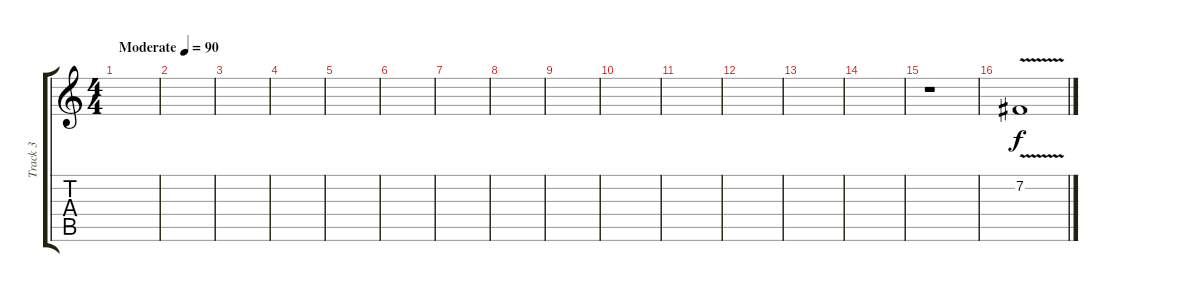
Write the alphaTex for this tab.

\track ("Track 3" "Track 3") {instrument viola}
\staff {score tabs}
\tuning (E4 B3 G3 D3 A2 E2) {hide}
\ts (4 4)
\tempo (90 "Moderate")
\clef g2
\ks c
|
|
|
|
|
|
|
|
|
|
|
|
|
|
r.1{volume 0} |
7.2{v}.1{volume 9}
